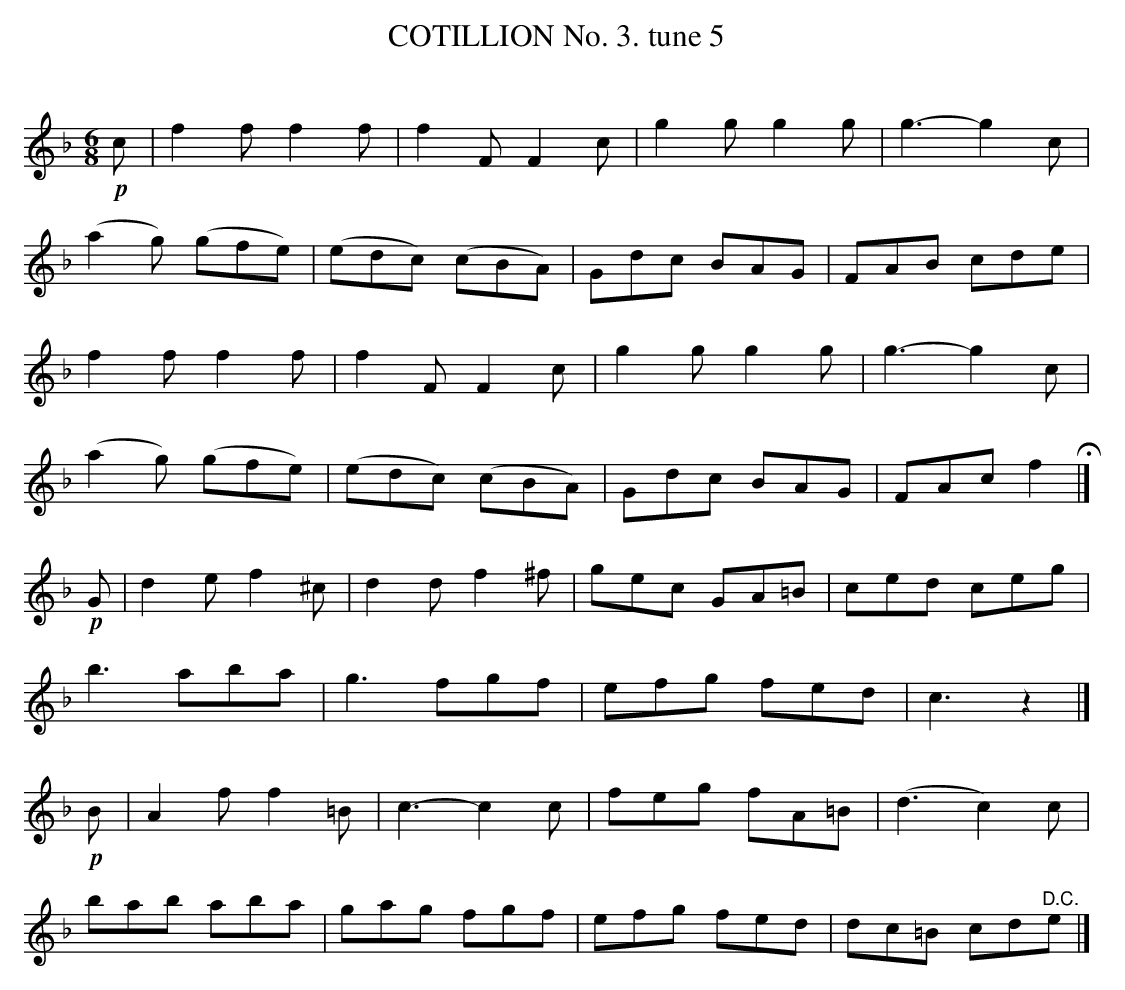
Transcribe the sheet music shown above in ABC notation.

X:1
T: COTILLION No. 3. tune 5
C:
M: 6/8
L: 1/8
K: F
!p!c |\
f2f f2f | f2F F2c | g2g g2g | g3- g2c |
(a2g) (gfe) | (edc) (cBA) | Gdc BAG | FAB cde |
f2f f2f | f2F F2c | g2g g2g | g3- g2c |
(a2g) (gfe) | (edc) (cBA) | Gdc BAG | FAc f2 H|]
!p!G |\
d2e f2^c | d2d f2^f | gec GA=B | ced ceg |
b3 aba | g3 fgf | efg fed | c3 z2 |]
!p!B |\
A2f f2=B | c3- c2c | feg fA=B | (d3 c2)c |
bab aba | gag fgf | efg fed | dc=B cd"^D.C."e |]
